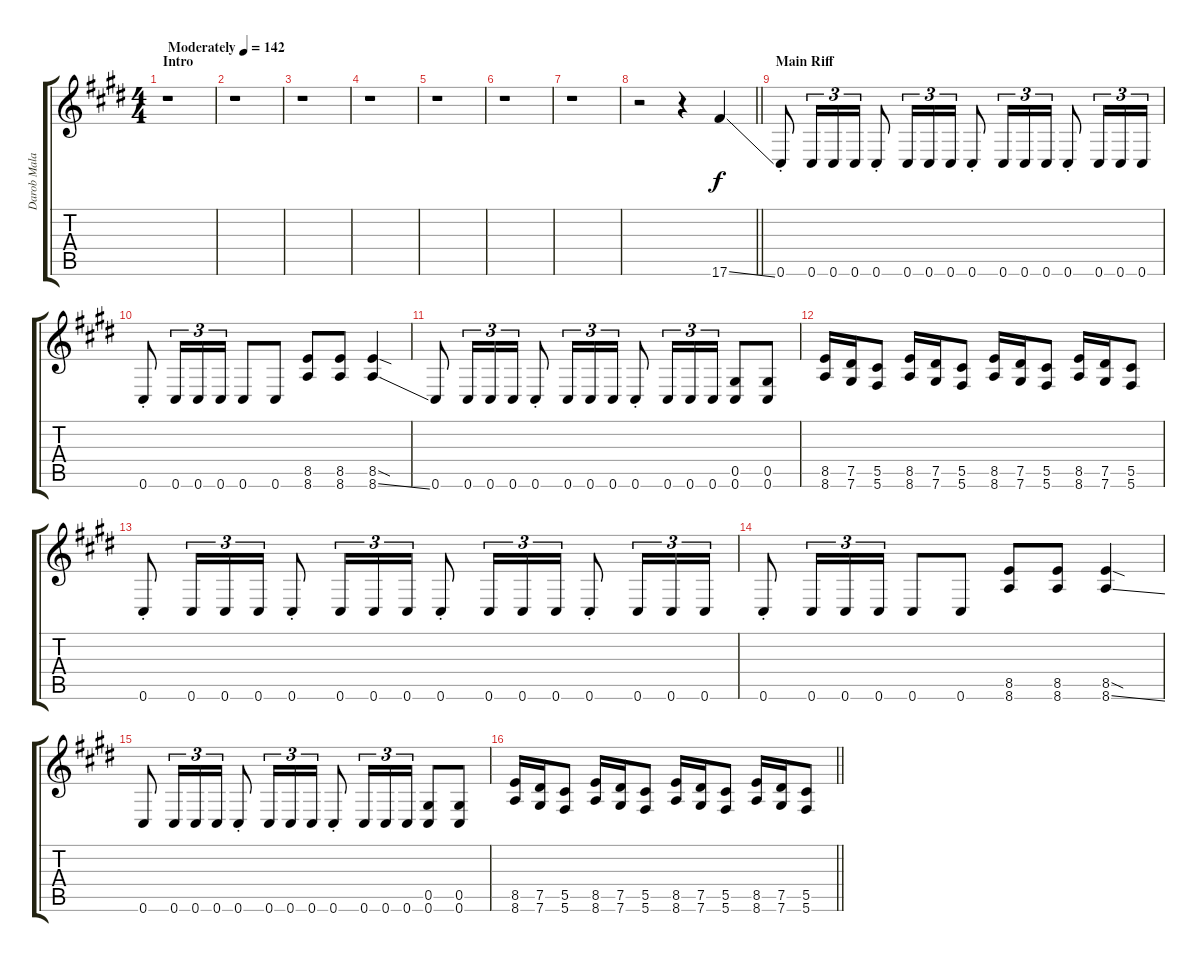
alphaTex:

\track ("Darob Malakian [Guitar 3]" "Darob Mala") {instrument distortionguitar}
\staff {score tabs}
\tuning (Eb4 Bb3 Gb3 Db3 Ab2 Db2) {hide}
\ts (4 4)
\section ("" "Intro")
\tempo (142 "Moderately")
\clef g2
\ks c#minor
r.1{dy f instrument distortionguitar} |
r.1 |
r.1 |
r.1 |
r.1 |
r.1 |
r.1 |
\barLineRight lightlight
r.2 r.4 17.6{ss}.4 |
\section ("" "Main Riff")
0.6{st}.8 0.6.16{tu (3 2)} 0.6.16{tu (3 2)} 0.6.16{tu (3 2)} 0.6{st}.8 0.6.16{tu (3 2)} 0.6.16{tu (3 2)} 0.6.16{tu (3 2)} 0.6{st}.8 0.6.16{tu (3 2)} 0.6.16{tu (3 2)} 0.6.16{tu (3 2)} 0.6{st}.8 0.6.16{tu (3 2)} 0.6.16{tu (3 2)} 0.6.16{tu (3 2)} |
0.6{st}.8 0.6.16{tu (3 2)} 0.6.16{tu (3 2)} 0.6.16{tu (3 2)} 0.6.8 0.6.8 (8.5 8.6).8 (8.5 8.6).8 (8.5{sod} 8.6{ss}).4 |
0.6.8 0.6.16{tu (3 2)} 0.6.16{tu (3 2)} 0.6.16{tu (3 2)} 0.6{st}.8 0.6.16{tu (3 2)} 0.6.16{tu (3 2)} 0.6.16{tu (3 2)} 0.6{st}.8 0.6.16{tu (3 2)} 0.6.16{tu (3 2)} 0.6.16{tu (3 2)} (0.5 0.6).8 (0.5 0.6).8 |
(8.5 8.6).16 (7.5 7.6).16 (5.5 5.6).8 (8.5 8.6).16 (7.5 7.6).16 (5.5 5.6).8 (8.5 8.6).16 (7.5 7.6).16 (5.5 5.6).8 (8.5 8.6).16 (7.5 7.6).16 (5.5 5.6).8 |
0.6{st}.8 0.6.16{tu (3 2)} 0.6.16{tu (3 2)} 0.6.16{tu (3 2)} 0.6{st}.8 0.6.16{tu (3 2)} 0.6.16{tu (3 2)} 0.6.16{tu (3 2)} 0.6{st}.8 0.6.16{tu (3 2)} 0.6.16{tu (3 2)} 0.6.16{tu (3 2)} 0.6{st}.8 0.6.16{tu (3 2)} 0.6.16{tu (3 2)} 0.6.16{tu (3 2)} |
0.6{st}.8 0.6.16{tu (3 2)} 0.6.16{tu (3 2)} 0.6.16{tu (3 2)} 0.6.8 0.6.8 (8.5 8.6).8 (8.5 8.6).8 (8.5{sod} 8.6{ss}).4 |
0.6.8 0.6.16{tu (3 2)} 0.6.16{tu (3 2)} 0.6.16{tu (3 2)} 0.6{st}.8 0.6.16{tu (3 2)} 0.6.16{tu (3 2)} 0.6.16{tu (3 2)} 0.6{st}.8 0.6.16{tu (3 2)} 0.6.16{tu (3 2)} 0.6.16{tu (3 2)} (0.5 0.6).8 (0.5 0.6).8 |
\barLineRight lightlight
(8.5 8.6).16 (7.5 7.6).16 (5.5 5.6).8 (8.5 8.6).16 (7.5 7.6).16 (5.5 5.6).8 (8.5 8.6).16 (7.5 7.6).16 (5.5 5.6).8 (8.5 8.6).16 (7.5 7.6).16 (5.5 5.6).8
